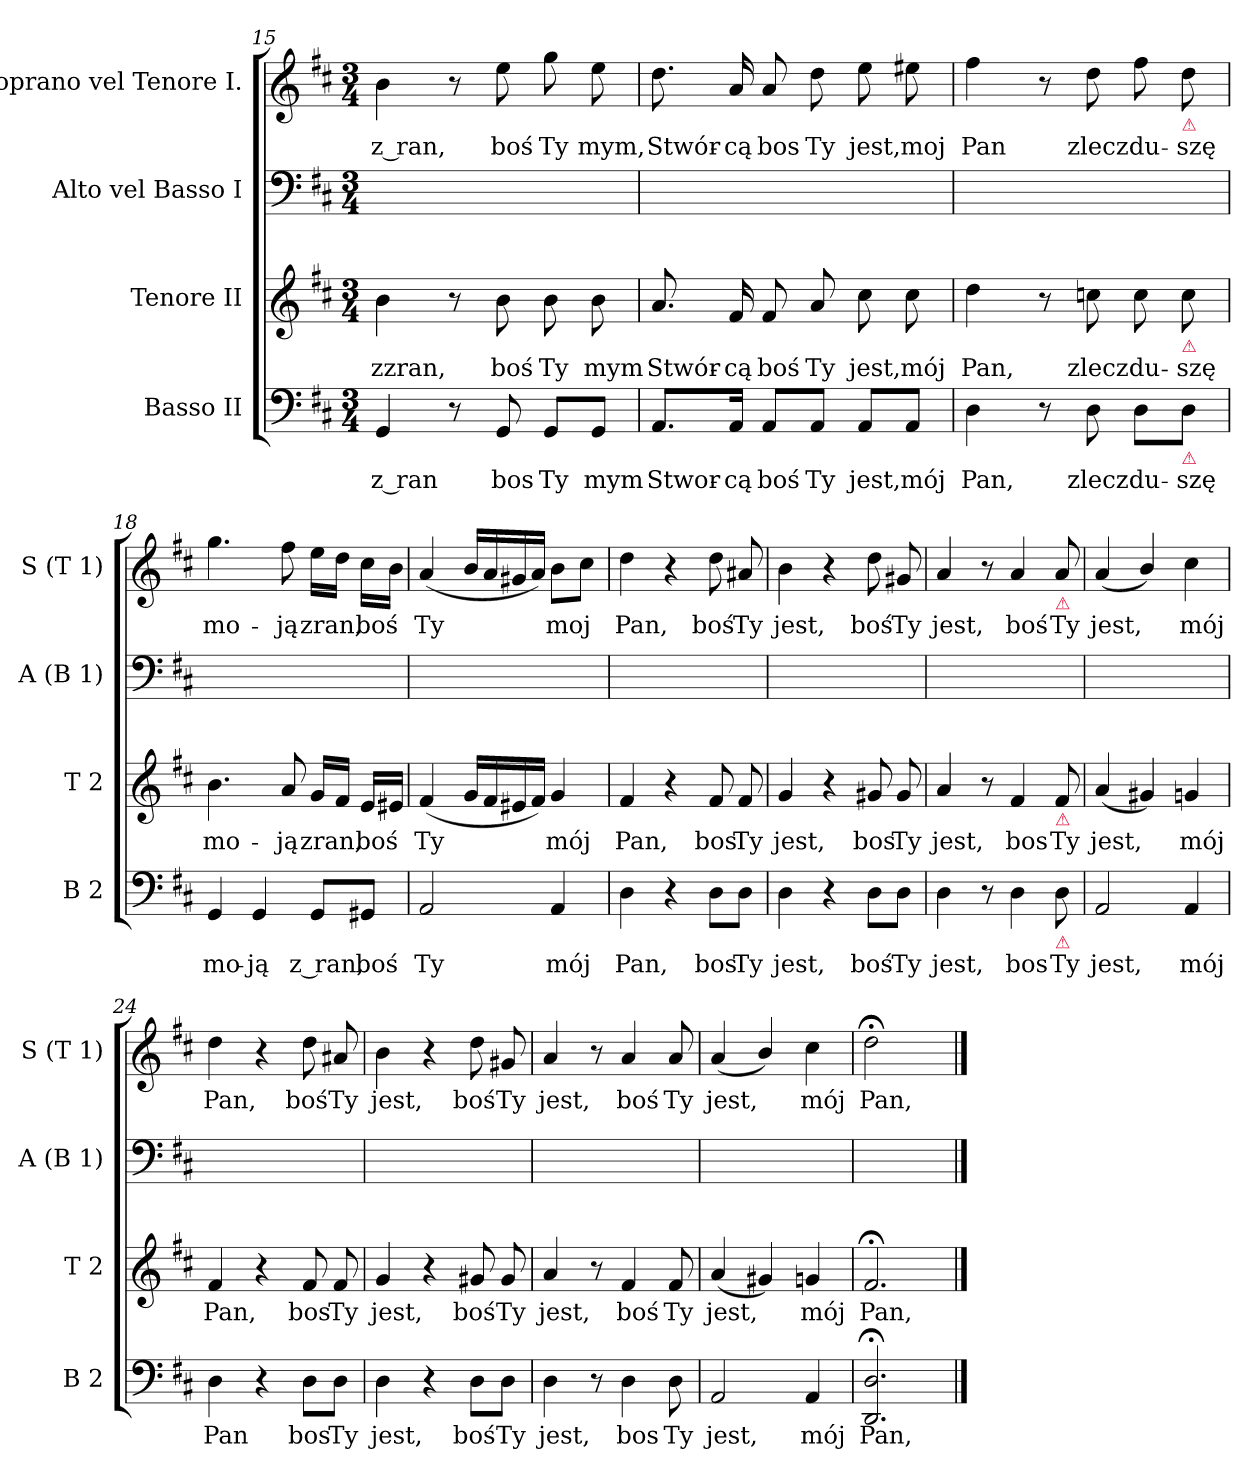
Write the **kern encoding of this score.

**kern	**text	**kern	**text	**kern	**kern	**text
*part4	*part4	*part3	*part3	*part2	*part1	*part1
*staff4	*staff4	*staff3	*staff3	*staff2	*staff1	*staff1
*I"Basso II	*	*I"Tenore II	*	*I"Alto vel Basso I	*I"Soprano vel Tenore I.	*
*I'B 2	*	*I'T 2	*	*I'A (B 1)	*I'S (T 1)	*
*clefF4	*	*clefG2	*	*clefF4	*clefG2	*
*k[f#c#]	*	*k[f#c#]	*	*k[f#c#]	*k[f#c#]	*
*D:	*	*D:	*	*D:	*D:	*
*M3/4	*	*M3/4	*	*M3/4	*M3/4	*
=15	=15	=15	=15	=15	=15	=15
4GG/	z ran	4b\	z­zran,	2.ryy	4b\	z ran,
8r	.	8r	.	.	8r	.
8GG/	bos	8b\	boś	.	8ee\	boś
8GG/L	Ty	8b\	Ty	.	8gg\	Ty
8GG/J	mym	8b\	mym	.	8ee\	mym,
=16	=16	=16	=16	=16	=16	=16
8.AA/L	Stwor-	8.a/	Stwór-	2.ryy	8.dd\	Stwór-
16AA/Jk	-cą	16f#/	-cą	.	16a/	-cą
8AA/L	boś	8f#/	boś	.	8a/	bos
8AA/J	Ty	8a/	Ty	.	8dd\	Ty
8AA/L	jest,	8cc#\	jest,	.	8ee\	jest,
8AA/J	mój	8cc#\	mój	.	8ee#X\	moj
=17	=17	=17	=17	=17	=17	=17
4D\	Pan,	4dd\	Pan,	2.ryy	4ff#\	Pan
8r	.	8r	.	.	8r	.
8D\	zlecz	8ccn\	zlecz	.	8dd\	zlecz
8D\L	du-	8cc\	du-	.	8ff#\	du-
!	!	!	!	!	!LO:TX:b:color=crimson:t=⚠	!
!	!	!LO:TX:b:color=crimson:t=⚠	!	!	!	!
!LO:TX:b:color=crimson:t=⚠	!	!	!	!	!	!
8D\J	-szę	8cc\	szę	.	8dd\	-szę
=18	=18	=18	=18	=18	=18	=18
4GG/	mo-	4.b\	mo-	2.ryy	4.gg\	mo-
4GG/	-ją	.	.	.	.	.
.	.	8a/	-ją	.	8ff#\	-ją
8GG/L	z ran,	16g/LL	zran,	.	16ee\LL	zran,
.	.	16f#/JJ	.	.	16dd\JJ	.
8GG#X/J	boś	16e/LL	boś	.	16cc#\LL	boś
.	.	16e#X/JJ	.	.	16b\JJ	.
=19	=19	=19	=19	=19	=19	=19
2AA/	Ty	(<4f#/	Ty	2.ryy	(<4a/	Ty
.	.	16g/LL	.	.	16b/LL	.
.	.	16f#/	.	.	16a/	.
.	.	16e#X/	.	.	16g#X/	.
.	.	16f#/JJ)	.	.	16a/JJ)	.
4AA/	mój	4g/	mój	.	8b\L	moj
.	.	.	.	.	8cc#\J	.
=20	=20	=20	=20	=20	=20	=20
4D\	Pan,	4f#/	Pan,	2.ryy	4dd\	Pan,
4r	.	4r	.	.	4r	.
8D\L	bos	8f#/	bos	.	8dd\	boś
8D\J	Ty	8f#/	Ty	.	8a#X/	Ty
=21	=21	=21	=21	=21	=21	=21
4D\	jest,	4g/	jest,	2.ryy	4b\	jest,
4r	.	4r	.	.	4r	.
8D\L	boś	8g#X/	bos	.	8dd\	boś
8D\J	Ty	8g#/	Ty	.	8g#X/	Ty
=22	=22	=22	=22	=22	=22	=22
4D\	jest,	4a/	jest,	2.ryy	4a/	jest,
8r	.	8r	.	.	8r	.
4D\	bos	4f#/	bos	.	4a/	boś
!	!	!	!	!	!LO:TX:b:color=crimson:t=⚠	!
!	!	!LO:TX:b:color=crimson:t=⚠	!	!	!	!
!LO:TX:b:color=crimson:t=⚠	!	!	!	!	!	!
8D\	Ty	8f#/	Ty	.	8a/	Ty
=23	=23	=23	=23	=23	=23	=23
2AA/	jest,	(<4a/	jest,	2.ryy	(>4a/	jest,
.	.	4g#X/)	.	.	4b/)	.
4AA/	mój	4gn/	mój	.	4cc#\	mój
=24	=24	=24	=24	=24	=24	=24
4D\	Pan	4f#/	Pan,	2.ryy	4dd\	Pan,
4r	.	4r	.	.	4r	.
8D\L	bos	8f#/	bos	.	8dd\	boś
8D\J	Ty	8f#/	Ty	.	8a#X/	Ty
=25	=25	=25	=25	=25	=25	=25
4D\	jest,	4g/	jest,	2.ryy	4b\	jest,
4r	.	4r	.	.	4r	.
8D\L	boś	8g#X/	boś	.	8dd\	boś
8D\J	Ty	8g#/	Ty	.	8g#X/	Ty
=26	=26	=26	=26	=26	=26	=26
4D\	jest,	4a/	jest,	2.ryy	4a/	jest,
8r	.	8r	.	.	8r	.
4D\	bos	4f#/	boś	.	4a/	boś
8D\	Ty	8f#/	Ty	.	8a/	Ty
=27	=27	=27	=27	=27	=27	=27
2AA/	jest,	(>4a/	jest,	2.ryy	(>4a/	jest,
.	.	4g#X/)	.	.	4b/)	.
4AA/	mój	4gn/	mój	.	4cc#\	mój
=28	=28	=28	=28	=28	=28	=28
!	!	!	!	!	!LO:N:vis=2	!
2.DD;</ 2.D;</	Pan,	2.f#;</	Pan,	2.ryy	2.dd;<\	Pan,
==	==	==	==	==	==	==
*-	*-	*-	*-	*-	*-	*-
